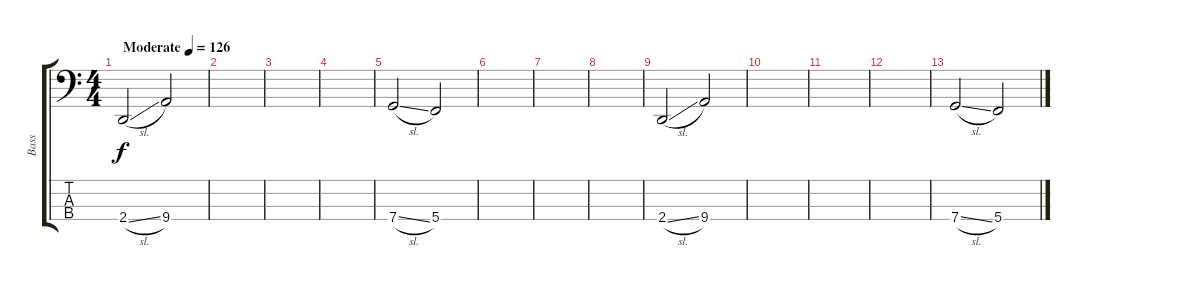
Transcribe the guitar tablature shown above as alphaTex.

\track ("Bass" "Bass") {instrument electricbassfinger}
\staff {score tabs}
\tuning (F2 C2 G1 C1) {hide}
\ts (4 4)
\tempo (126 "Moderate")
\clef f4
\ks c
2.4{sl}.2{dy f instrument electricbassfinger} 9.4.2 |
|
|
|
7.4{sl}.2 5.4.2 |
|
|
|
2.4{sl}.2 9.4.2 |
|
|
|
7.4{sl}.2 5.4.2
